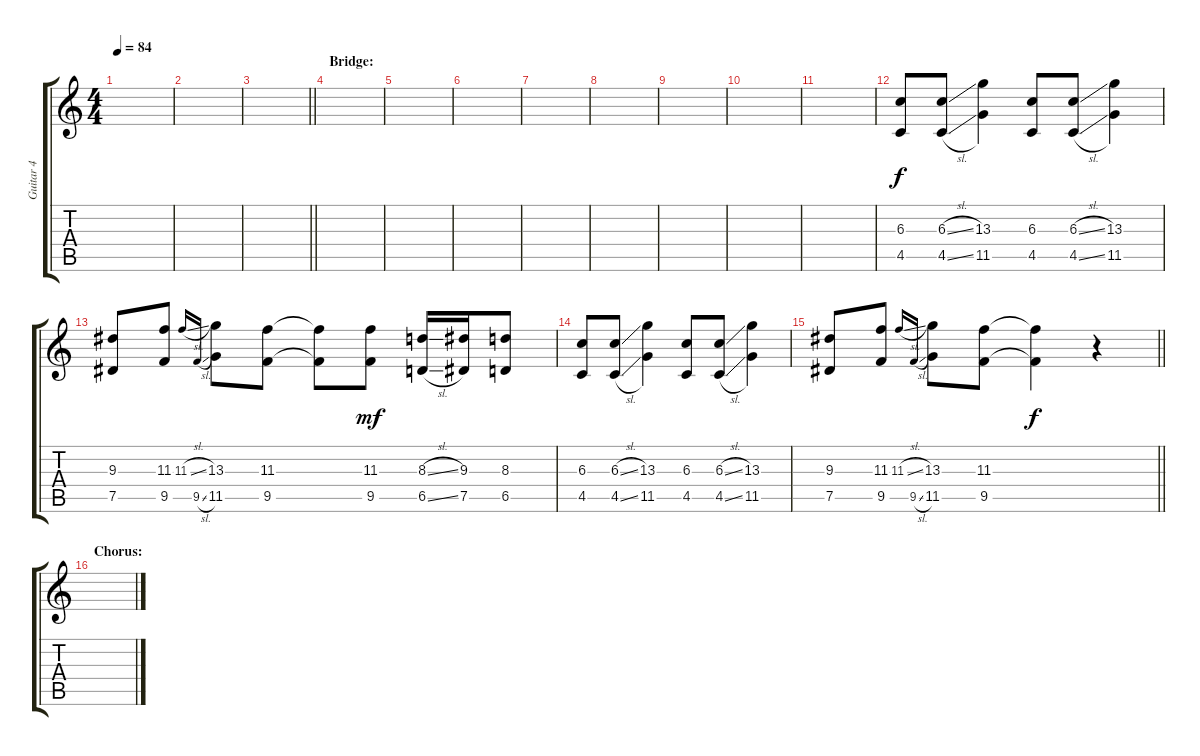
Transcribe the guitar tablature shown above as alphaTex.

\track ("Guitar 4" "Guitar 4") {instrument overdrivenguitar}
\staff {score tabs}
\tuning (Eb4 Bb3 Gb3 Db3 Ab2 Eb2) {hide}
\ts (4 4)
\tempo 84
\clef g2
\ks c
|
|
\barLineRight lightlight
|
\section ("" "Bridge:")
|
|
|
|
|
|
|
|
(6.3 4.5).8 (6.3{sl} 4.5{sl}).8 (13.3 11.5).4 (6.3 4.5).8 (6.3{sl} 4.5{sl}).8 (13.3 11.5).4 |
(9.3 7.5).8 (11.3 9.5).8 11.3{sl}.16{gr onbeat} 9.5{sl}.16{gr onbeat beam merge} (13.3 11.5).8 (11.3 9.5).8 (11.3{t} 9.5{t}).8{dy f} (11.3 9.5).8{dy mf} (8.3{sl} 6.5{sl}).16 (9.3 7.5).16 (8.3 6.5).8 |
(6.3 4.5).8 (6.3{sl} 4.5{sl}).8 (13.3 11.5).4{txt ""} (6.3 4.5).8 (6.3{sl} 4.5{sl}).8 (13.3 11.5).4 |
\barLineRight lightlight
(9.3 7.5).8 (11.3 9.5).8 11.3{sl}.16{gr onbeat} 9.5{sl}.16{gr onbeat beam merge} (13.3 11.5).8 (11.3 9.5).8 (11.3{t} 9.5{t}).4{dy f} r.4 |
\section ("" "Chorus:")
